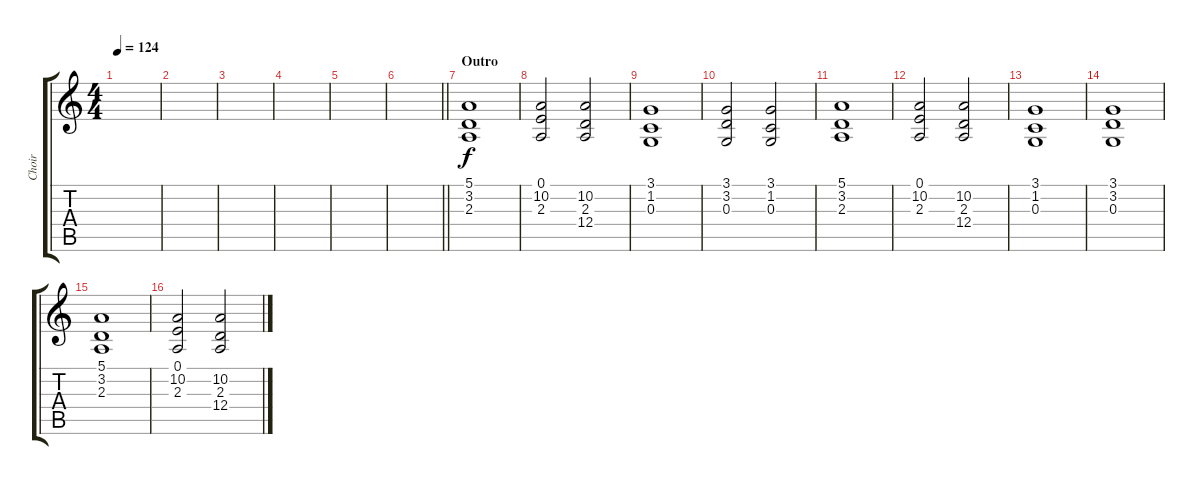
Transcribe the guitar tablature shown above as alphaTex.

\track ("Choir" "Choir") {instrument choiraahs}
\staff {score tabs}
\tuning (E4 B3 G3 D3 A2 E2) {hide}
\ts (4 4)
\tempo 124
\clef g2
\ks c
|
|
|
|
|
\barLineRight lightlight
|
\section ("" "Outro")
(5.1 3.2 2.3).1 |
(0.1 10.2 2.3).2 (10.2 2.3 12.4).2 |
(3.1 1.2 0.3).1 |
(3.1 3.2 0.3).2 (3.1 1.2 0.3).2 |
(5.1 3.2 2.3).1{volume 12} |
(0.1 10.2 2.3).2 (10.2 2.3 12.4).2 |
(3.1 1.2 0.3).1 |
(3.1 3.2 0.3).1 |
(5.1 3.2 2.3).1 |
(0.1 10.2 2.3).2 (10.2 2.3 12.4).2
